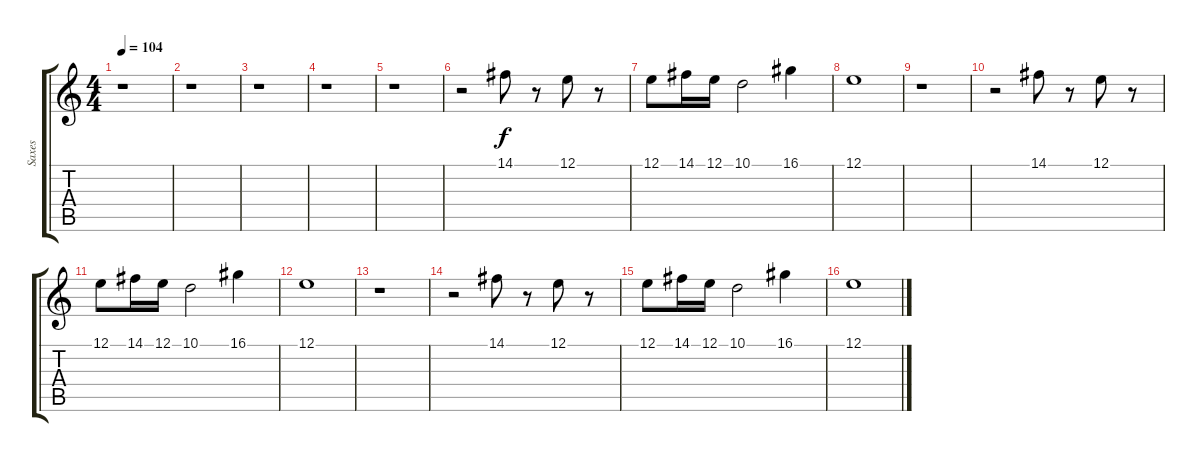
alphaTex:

\track ("Saxes   " "Saxes   ") {instrument tenorsax}
\staff {score tabs}
\tuning (E4 B3 G3 D3 A2 E2) {hide}
\ts (4 4)
\tempo 104
\clef g2
\ks c
r.1{dy f} |
r.1 |
r.1 |
r.1 |
r.1 |
r.2 14.1.8 r.8 12.1.8 r.8 |
12.1.8 14.1.16 12.1.16 10.1.2 16.1.4 |
12.1.1 |
r.1 |
r.2 14.1.8 r.8 12.1.8 r.8 |
12.1.8 14.1.16 12.1.16 10.1.2 16.1.4 |
12.1.1 |
r.1 |
r.2 14.1.8 r.8 12.1.8 r.8 |
12.1.8 14.1.16 12.1.16 10.1.2 16.1.4 |
12.1.1
